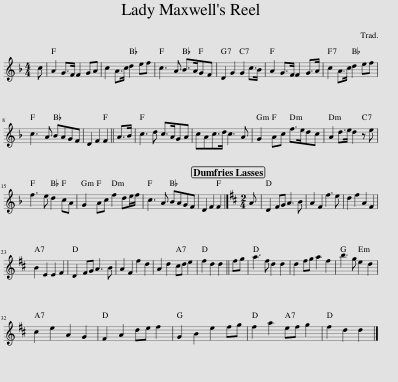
X:1
L:1/8
M:4/4
I:linebreak $
K:F
V:1 treble
V:1
 c | A2 G>F F2 GA | c2 A>c d2 ef | c3 A B>AGF | D2 G2 G2 c>B | %5
 A2 G>F F2 G>A | c2 A>c d2 ef |$ c3 A BAGF | D2 F2 F2 || A>B | %10
 c3 d c>AGA | cAc>d c3 A | G2 Ac f>edc | A2 d>e d2 z e |$ f3 e d2 cA | %15
 G2 Ac f2 de/f/ | c3 A BAGF | D2 F2 F2 |][K:D][M:2/4] A | D2 FG A3 B | %20
 A2 F2 f3 e | d2 f2 A2 F2 |$ B2 E2 E2 F2 | D2 FG A3 B | A2 F2 f2 d2 | %25
 A2 d2 cd e2 | f2 d2 d2 || fg | a3 f d2 d2 | d2 fg a2 f2 | %30
 b3 g e2 d2 |$ c2 e2 A2 G2 | F2 A2 de f2 | G2 B2 e2 fg | f2 a2 ef g2 | %35
 f2 d2 d2 |] %36
